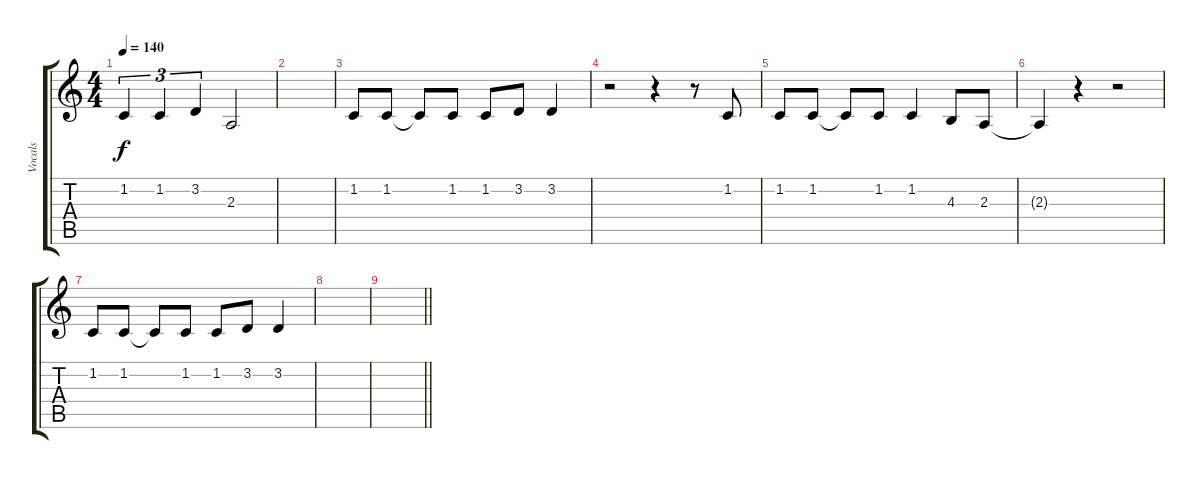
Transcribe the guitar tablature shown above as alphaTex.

\track ("Vocals" "Vocals") {instrument trumpet}
\staff {score tabs}
\tuning (E4 B3 G3 D3 A2 E2) {hide}
\ts (4 4)
\tempo 140
\clef g2
\ks c
1.2.4{tu (3 2) dy f} 1.2.4{tu (3 2)} 3.2.4{tu (3 2)} 2.3.2 |
|
1.2.8 1.2.8 1.2{t}.8 1.2.8 1.2.8 3.2.8 3.2.4 |
r.2 r.4 r.8 1.2.8 |
1.2.8 1.2.8 1.2{t}.8 1.2.8 1.2.4 4.3.8 2.3.8 |
2.3{t}.4 r.4 r.2 |
1.2.8 1.2.8 1.2{t}.8 1.2.8 1.2.8 3.2.8 3.2.4 |
|
\barLineRight lightlight
